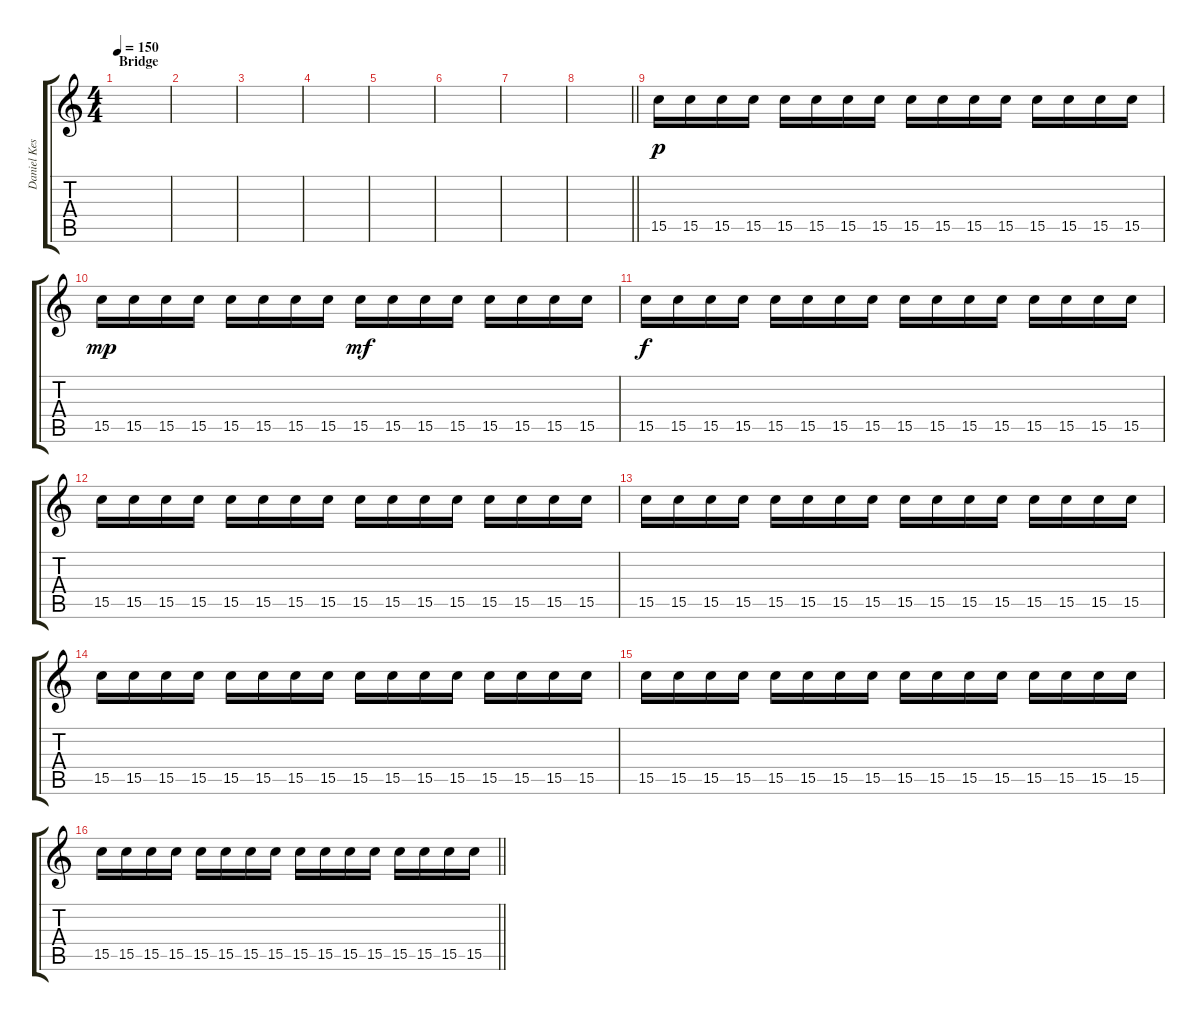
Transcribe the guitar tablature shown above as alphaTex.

\track ("Daniel Kessler" "Daniel Kes") {instrument electricguitarjazz}
\staff {score tabs}
\tuning (E4 B3 G3 D3 A2 E2) {hide}
\ts (4 4)
\section ("" "Bridge")
\tempo 150
\clef g2
\ks c
|
|
|
|
|
|
|
\barLineRight lightlight
|
15.5.16{dy p} 15.5.16 15.5.16 15.5.16 15.5.16 15.5.16 15.5.16 15.5.16 15.5.16 15.5.16 15.5.16 15.5.16 15.5.16 15.5.16 15.5.16 15.5.16 |
15.5.16{dy mp} 15.5.16 15.5.16 15.5.16 15.5.16 15.5.16 15.5.16 15.5.16 15.5.16{dy mf} 15.5.16 15.5.16 15.5.16 15.5.16 15.5.16 15.5.16 15.5.16 |
15.5.16{dy f} 15.5.16 15.5.16 15.5.16 15.5.16 15.5.16 15.5.16 15.5.16 15.5.16 15.5.16 15.5.16 15.5.16 15.5.16 15.5.16 15.5.16 15.5.16 |
15.5.16 15.5.16 15.5.16 15.5.16 15.5.16 15.5.16 15.5.16 15.5.16 15.5.16 15.5.16 15.5.16 15.5.16 15.5.16 15.5.16 15.5.16 15.5.16 |
15.5.16 15.5.16 15.5.16 15.5.16 15.5.16 15.5.16 15.5.16 15.5.16 15.5.16 15.5.16 15.5.16 15.5.16 15.5.16 15.5.16 15.5.16 15.5.16 |
15.5.16 15.5.16 15.5.16 15.5.16 15.5.16 15.5.16 15.5.16 15.5.16 15.5.16 15.5.16 15.5.16 15.5.16 15.5.16 15.5.16 15.5.16 15.5.16 |
15.5.16 15.5.16 15.5.16 15.5.16 15.5.16 15.5.16 15.5.16 15.5.16 15.5.16 15.5.16 15.5.16 15.5.16 15.5.16 15.5.16 15.5.16 15.5.16 |
\barLineRight lightlight
15.5.16 15.5.16 15.5.16 15.5.16 15.5.16 15.5.16 15.5.16 15.5.16 15.5.16 15.5.16 15.5.16 15.5.16 15.5.16 15.5.16 15.5.16 15.5.16
